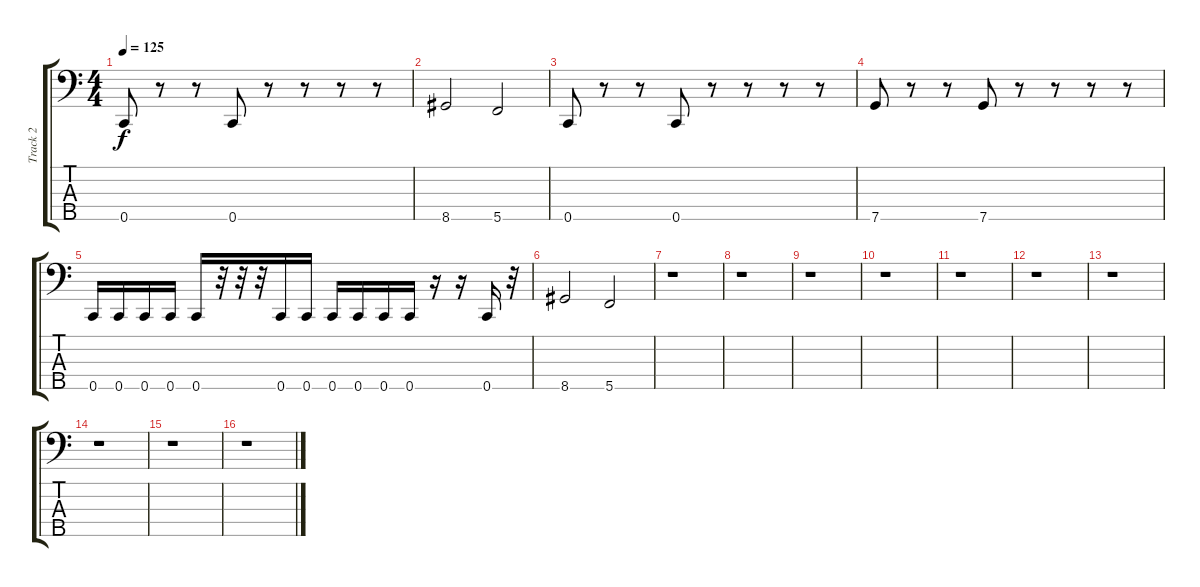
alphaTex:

\track ("Track 2" "Track 2") {instrument electricbasspick}
\staff {score tabs}
\tuning (A2 F2 C2 G1 C1) {hide}
\ts (4 4)
\tempo 125
\clef f4
\ks c
0.5.8{dy f} r.8 r.8 0.5.8 r.8 r.8 r.8 r.8 |
8.5.2 5.5.2 |
0.5.8 r.8 r.8 0.5.8 r.8 r.8 r.8 r.8 |
7.5.8 r.8 r.8 7.5.8 r.8 r.8 r.8 r.8 |
0.5.16 0.5.16 0.5.16 0.5.16 0.5.16 r.32 r.32 r.32 0.5.16 0.5.16 0.5.16 0.5.16 0.5.16 0.5.16 r.16 r.16 0.5.16 r.32 |
8.5.2 5.5.2 |
r.1 |
r.1 |
r.1 |
r.1 |
r.1 |
r.1 |
r.1 |
r.1 |
r.1 |
r.1
